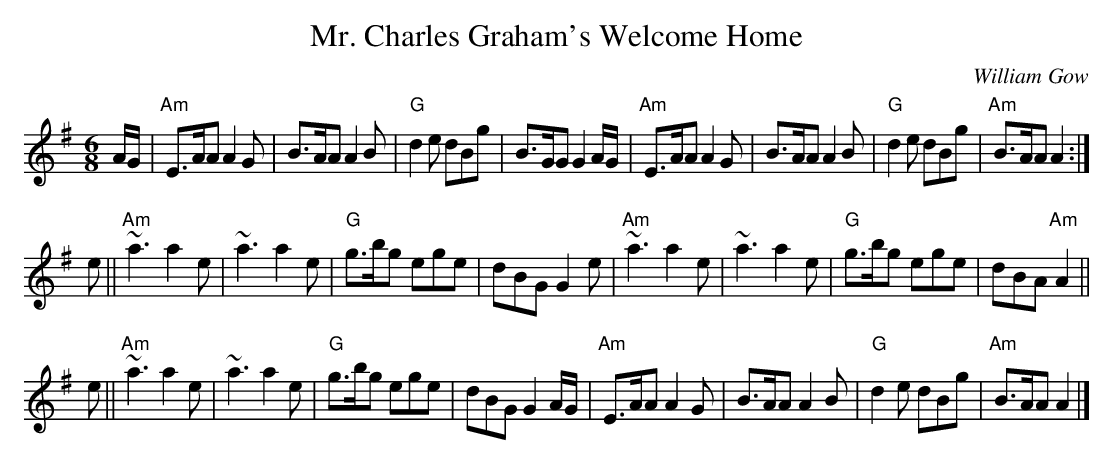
X:1
T: Mr. Charles Graham's Welcome Home
C: William Gow
M: 6/8
L: 1/8
K: ADor
A/G/ \
|  "Am"E>AA A2G | B>AA A2B | "G"d2e dBg | B>GG G2A/G/ \
|  "Am"E>AA A2G | B>AA A2B | "G"d2e dBg | "Am"B>AA A2 :|
e \
|| "Am"~a3 a2e | ~a3 a2e | "G"g>bg ege | dBG G2e \
|  "Am"~a3 a2e | ~a3 a2e | "G"g>bg ege | dBA "Am"A2 ||
e \
|| "Am"~a3 a2e | ~a3 a2e | "G"g>bg ege | dBG G2A/G/ \
|  "Am"E>AA A2G | B>AA A2B | "G"d2e dBg | "Am"B>AA A2 |]
